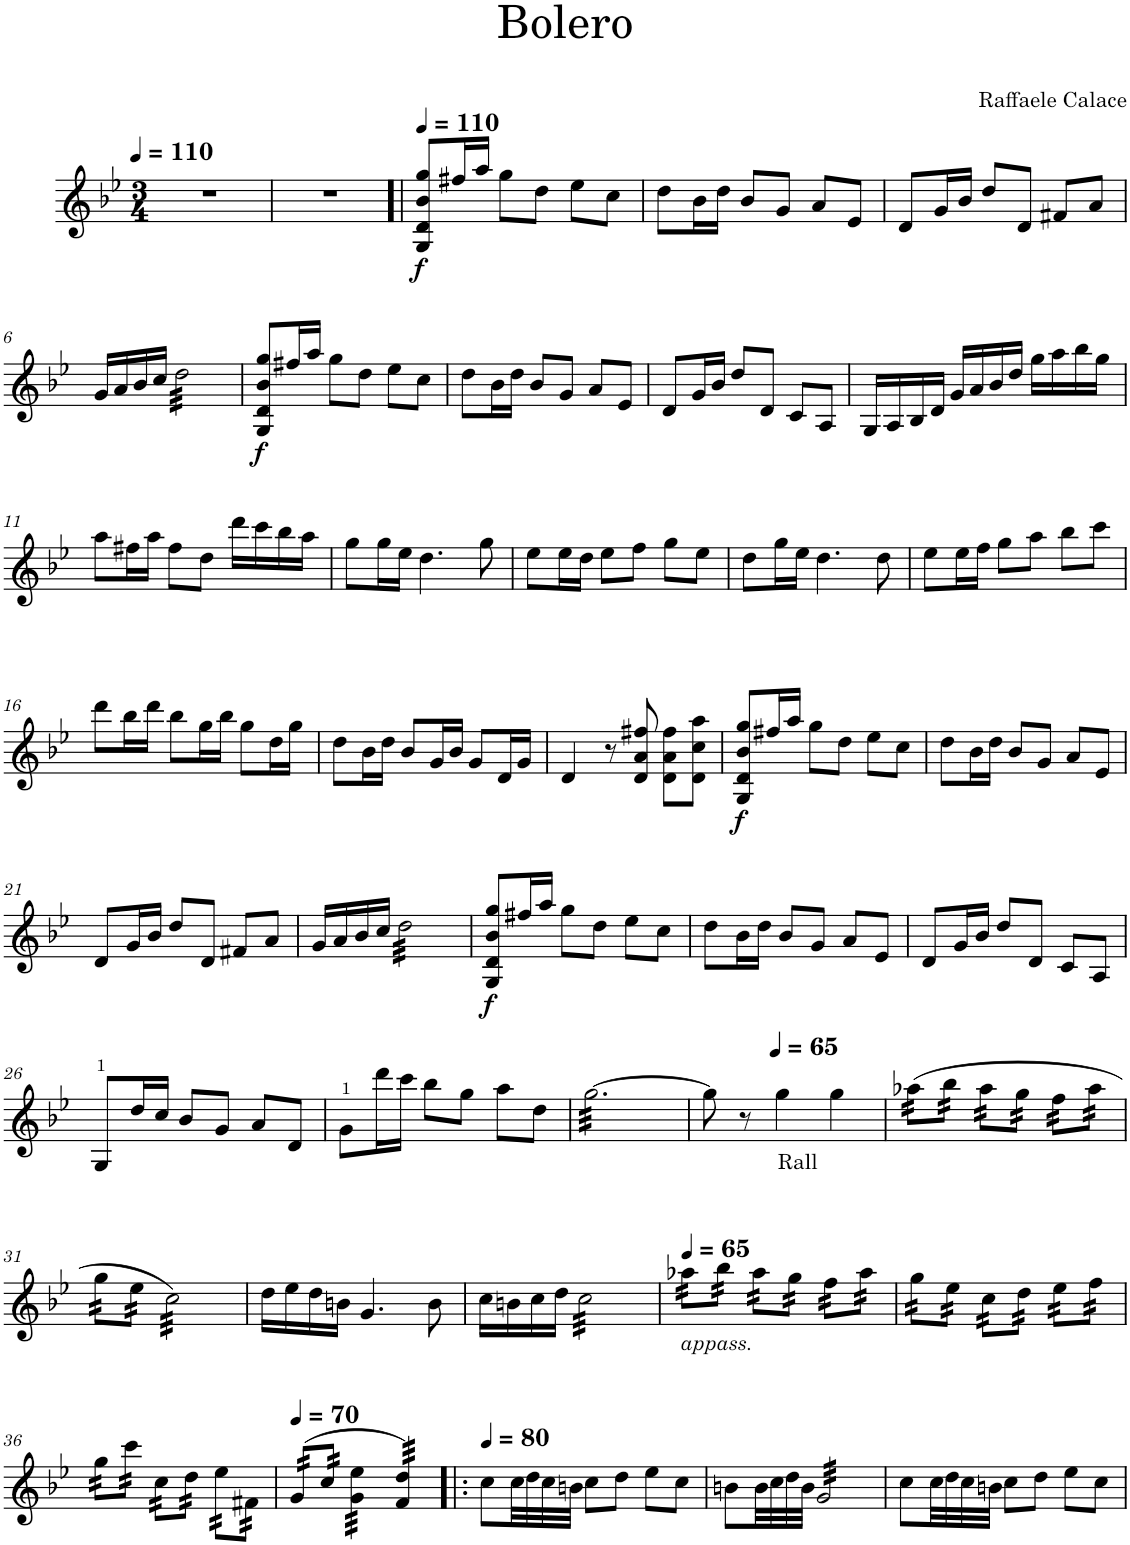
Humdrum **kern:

**kern	**kern	**dynam	**kern	**dynam
*part2	*part2	*part2	*part1	*part1
*staff3	*staff2	*staff2/3	*staff1	*staff1
*I"Piano	*	*	*I"________	*
*stria5	*stria5	*	*	*
*clefF4	*clefG2	*	*clefG2	*
*k[b-e-]	*k[b-e-]	*	*k[b-e-]	*
*M3/4	*M3/4	*	*M3/4	*
*MM110	*MM110	*	*MM110	*
=1	=1	=1	=1	=1
8GGG/ 8GG/L	8B-/ 8d/ 8g/L	.	2.r	.
16GG/L	16B-/ 16d/ 16g/L	.	.	.
16GG/JJ	16B-/ 16d/ 16g/JJ	.	.	.
8GG/L	8B-/ 8d/ 8g/L	.	.	.
8GG/J	8B-/ 8d/ 8g/J	.	.	.
8DD/L	8d/ 8g/ 8b-/L	.	.	.
8DD/J	8d/ 8g/ 8b-/J	.	.	.
=2	=2	=2	=2	=2
8GGG/ 8GG/L	8B-/ 8d/ 8g/L	.	2.r	.
16GG/L	16B-/ 16d/ 16g/L	.	.	.
16GG/JJ	16B-/ 16d/ 16g/JJ	.	.	.
8GG/L	8B-/ 8d/ 8g/L	.	.	.
8GG/J	8B-/ 8d/ 8g/J	.	.	.
8DD/L	8d/ 8g/ 8b-/L	.	.	.
8DD/J	8d/ 8g/ 8b-/J	.	.	.
=3!|	=3!|	=3!|	=3!|	=3!|
*	*	*	*MM110	*
!	!	!	!	!LO:DY:b
8GGG 8GG	8r	.	8G/ 8d/ 8b-/ 8gg/L	f
8r	16B-/ 16d/ 16g/LL	.	16ff#X/L	.
.	16B-/ 16d/ 16g/JJ	.	16aa/JJ	.
4r	8B-/ 8d/ 8g/L	.	8gg\L	.
.	8B-/ 8d/ 8g/J	.	8dd\J	.
8CC 8C	8r	.	8ee-\L	.
8r	8c 8e- 8g	.	8cc\J	.
=4	=4	=4	=4	=4
8GG	8r	.	8dd\L	.
8r	16B-/ 16d/ 16g/LL	.	16b-\L	.
.	16B-/ 16d/ 16g/JJ	.	16dd\JJ	.
4r	8B-/ 8d/ 8g/L	.	8b-/L	.
.	8B-/ 8d/ 8g/J	.	8g/J	.
8CC 8C	8r	.	8a/L	.
8r	8c 8e- 8a	.	8e-/J	.
=5	=5	=5	=5	=5
8GG	8r	.	8d/L	.
8r	16B-/ 16d/ 16g/LL	.	16g/L	.
.	16B-/ 16d/ 16g/JJ	.	16b-/JJ	.
4r	8B-/ 8d/ 8g/L	.	8dd/L	.
.	8B-/ 8d/ 8g/J	.	8d/J	.
16D/LL	8r	.	8f#X/L	.
16C/J	.	.	.	.
16BB-/L	8c 8d 8f#X	.	8a/J	.
16AA/JJ	.	.	.	.
!!LO:LB:g=z
=6	=6	=6	=6	=6
8GG	8r	.	16g/LL	.
.	.	.	16a/	.
8r	16B-/ 16d/ 16g/LL	.	16b-/	.
.	16B-/ 16d/ 16g/JJ	.	16cc/JJ	.
*	*	*	*tremolo	*
4r	8B-/ 8d/ 8g/L	.	32dd\LLL	.
.	.	.	32dd\	.
.	.	.	32dd\	.
.	.	.	32dd\	.
.	8B-/ 8d/ 8g/J	.	32dd\	.
.	.	.	32dd\	.
.	.	.	32dd\	.
.	.	.	32dd\	.
8CC 8C	4r	.	32dd\	.
.	.	.	32dd\	.
.	.	.	32dd\	.
.	.	.	32dd\	.
8r	.	.	32dd\	.
.	.	.	32dd\	.
.	.	.	32dd\	.
.	.	.	32dd\JJJ	.
*	*	*	*Xtremolo	*
=7	=7	=7	=7	=7
!	!	!	!	!LO:DY:b
8GG	8r	.	8G/ 8d/ 8b-/ 8gg/L	f
8r	16B-/ 16d/ 16g/LL	.	16ff#X/L	.
.	16B-/ 16d/ 16g/JJ	.	16aa/JJ	.
4r	8B-/ 8d/ 8g/L	.	8gg\L	.
.	8B-/ 8d/ 8g/J	.	8dd\J	.
8C	8r	.	8ee-\L	.
8r	8c 8e- 8g	.	8cc\J	.
=8	=8	=8	=8	=8
8D	8r	.	8dd\L	.
8r	16B-/ 16d/ 16g/LL	.	16b-\L	.
.	16B-/ 16d/ 16g/JJ	.	16dd\JJ	.
4r	8B-/ 8d/ 8g/L	.	8b-/L	.
.	8B-/ 8d/ 8g/J	.	8g/J	.
8DD	8r	.	8a/L	.
8r	8c 8e- 8a	.	8e-/J	.
=9	=9	=9	=9	=9
8GG	8r	.	8d/L	.
8r	16B-/ 16d/ 16g/LL	.	16g/L	.
.	16B-/ 16d/ 16g/JJ	.	16b-/JJ	.
4r	8B-/ 8d/ 8g/L	.	8dd/L	.
.	8B-/ 8d/ 8g/J	.	8d/J	.
8r	8r	.	8c/L	.
8GG	8c 8d 8f#X	.	8A/J	.
=10	=10	=10	=10	=10
8DD 8D	8B- 8d 8g	.	16G/LL	.
.	.	.	16A/	.
8r	8r	.	16B-/	.
.	.	.	16d/JJ	.
4r	4r	.	16g/LL	.
.	.	.	16a/	.
.	.	.	16b-/	.
.	.	.	16dd/JJ	.
8DD	8r	.	16gg\LL	.
.	.	.	16aa\	.
8r	8B- 8d 8g	.	16bb-\	.
.	.	.	16gg\JJ	.
!!LO:LB:g=z
=11	=11	=11	=11	=11
8GG	8r	.	8aa\L	.
8r	16c/ 16d/ 16f#X/LL	.	16ff#X\L	.
.	16c/ 16d/ 16f#/JJ	.	16aa\JJ	.
4r	8c/ 8d/ 8f#/L	.	8ff#\L	.
.	8c/ 8d/ 8f#/J	.	8dd\J	.
16GG/LL	8r	.	16ddd\LL	.
16AA/J	.	.	16ccc\	.
16BB-/L	8c 8d 8f#	.	16bb-\	.
16GG/JJ	.	.	16aa\JJ	.
=12	=12	=12	=12	=12
8C	8r	.	8gg\L	.
8r	16B-/ 16d/ 16g/LL	.	16gg\L	.
.	16B-/ 16d/ 16g/JJ	.	16ee-\JJ	.
4r	8B-/ 8d/ 8g/L	.	4.dd\	.
.	8B-/ 8d/ 8g/J	.	.	.
8CC 8C	4r	.	.	.
8r	.	.	8gg\	.
=13	=13	=13	=13	=13
8GG	8r	.	8ee-\L	.
8r	16c/ 16e-/ 16g/LL	.	16ee-\L	.
.	16c/ 16e-/ 16g/JJ	.	16dd\JJ	.
4r	8c/ 8e-/ 8g/L	.	8ee-\L	.
.	8c/ 8e-/ 8g/J	.	8ff\J	.
8BBB- 8BB-	8r	.	8gg\L	.
8r	8c 8e- 8g	.	8ee-\J	.
=14	=14	=14	=14	=14
8CC 8C	8r	.	8dd\L	.
8r	16B-/ 16d/ 16g/LL	.	16gg\L	.
.	16B-/ 16d/ 16g/JJ	.	16ee-\JJ	.
4r	8B-/ 8d/ 8g/L	.	4.dd\	.
.	8B-/ 8d/ 8g/J	.	.	.
8CC 8C	8r	.	.	.
8r	8B- 8d 8g	.	8dd\	.
=15	=15	=15	=15	=15
4GG	8r	.	8ee-\L	.
.	16c/ 16e-/ 16g/LL	.	16ee-\L	.
.	16c/ 16e-/ 16g/JJ	.	16ff\JJ	.
4EE-	8c/ 8e-/ 8g/L	.	8gg\L	.
.	8c/ 8e-/ 8g/J	.	8aa\J	.
4GG	8r	.	8bb-\L	.
.	8c 8e- 8g	.	8ccc\J	.
!!LO:LB:g=z
=16	=16	=16	=16	=16
4GG	4B- 4d 4g	.	8ddd\L	.
.	.	.	16bb-\L	.
.	.	.	16ddd\JJ	.
4EE-	4B- 4d 4g	.	8bb-\L	.
.	.	.	16gg\L	.
.	.	.	16bb-\JJ	.
4GG	4B- 4d 4g	.	8gg\L	.
.	.	.	16dd\L	.
.	.	.	16gg\JJ	.
=17	=17	=17	=17	=17
4BB-	4B- 4d 4g	.	8dd\L	.
.	.	.	16b-\L	.
.	.	.	16dd\JJ	.
4E-	4B- 4d 4g	.	8b-/L	.
.	.	.	16g/L	.
.	.	.	16b-/JJ	.
4G	4B- 4d 4g	.	8g/L	.
.	.	.	16d/L	.
.	.	.	16g/JJ	.
=18	=18	=18	=18	=18
8D	4d 4g 4b-	.	4d/	.
8r	.	.	.	.
8r	8r	.	8r	.
8DD	8c 8d 8f#X	.	8d/ 8a/ 8ff#X/	.
8D/L	8c/ 8d/ 8f#/L	.	8d\ 8a\ 8ff#\L	.
8DD/J	8c/ 8d/ 8f#/J	.	8d\ 8cc\ 8aa\J	.
=19	=19	=19	=19	=19
!	!	!	!	!LO:DY:b
8GGG 8GG	8r	.	8G/ 8d/ 8b-/ 8gg/L	f
8r	16B-/ 16d/ 16g/LL	.	16ff#X/L	.
.	16B-/ 16d/ 16g/JJ	.	16aa/JJ	.
4r	8B-/ 8d/ 8g/L	.	8gg\L	.
.	8B-/ 8d/ 8g/J	.	8dd\J	.
8CC 8C	8r	.	8ee-\L	.
8r	8c 8e- 8g	.	8cc\J	.
=20	=20	=20	=20	=20
8GG	8r	.	8dd\L	.
8r	16B-/ 16d/ 16g/LL	.	16b-\L	.
.	16B-/ 16d/ 16g/JJ	.	16dd\JJ	.
4r	8B-/ 8d/ 8g/L	.	8b-/L	.
.	8B-/ 8d/ 8g/J	.	8g/J	.
8CC 8C	8r	.	8a/L	.
8r	8c 8e- 8a	.	8e-/J	.
!!LO:LB:g=z
=21	=21	=21	=21	=21
8GG	8r	.	8d/L	.
8r	16B-/ 16d/ 16g/LL	.	16g/L	.
.	16B-/ 16d/ 16g/JJ	.	16b-/JJ	.
4r	8B-/ 8d/ 8g/L	.	8dd/L	.
.	8B-/ 8d/ 8g/J	.	8d/J	.
16D/LL	8r	.	8f#X/L	.
16C/J	.	.	.	.
16BB-/L	8c 8d 8f#X	.	8a/J	.
16AA/JJ	.	.	.	.
=22	=22	=22	=22	=22
8GG	8r	.	16g/LL	.
.	.	.	16a/	.
8r	16B-/ 16d/ 16g/LL	.	16b-/	.
.	16B-/ 16d/ 16g/JJ	.	16cc/JJ	.
*	*	*	*tremolo	*
4r	8B-/ 8d/ 8g/L	.	32dd\LLL	.
.	.	.	32dd\	.
.	.	.	32dd\	.
.	.	.	32dd\	.
.	8B-/ 8d/ 8g/J	.	32dd\	.
.	.	.	32dd\	.
.	.	.	32dd\	.
.	.	.	32dd\	.
8CC 8C	4r	.	32dd\	.
.	.	.	32dd\	.
.	.	.	32dd\	.
.	.	.	32dd\	.
8r	.	.	32dd\	.
.	.	.	32dd\	.
.	.	.	32dd\	.
.	.	.	32dd\JJJ	.
*	*	*	*Xtremolo	*
=23	=23	=23	=23	=23
!	!	!	!	!LO:DY:b
8GG	8r	.	8G/ 8d/ 8b-/ 8gg/L	f
8r	16B-/ 16d/ 16g/LL	.	16ff#X/L	.
.	16B-/ 16d/ 16g/JJ	.	16aa/JJ	.
4r	8B-/ 8d/ 8g/L	.	8gg\L	.
.	8B-/ 8d/ 8g/J	.	8dd\J	.
8C	8r	.	8ee-\L	.
8r	8c 8e- 8g	.	8cc\J	.
=24	=24	=24	=24	=24
8D	8r	.	8dd\L	.
8r	16B-/ 16d/ 16g/LL	.	16b-\L	.
.	16B-/ 16d/ 16g/JJ	.	16dd\JJ	.
4r	8B-/ 8d/ 8g/L	.	8b-/L	.
.	8B-/ 8d/ 8g/J	.	8g/J	.
8DD	8r	.	8a/L	.
8r	8c 8e- 8a	.	8e-/J	.
=25	=25	=25	=25	=25
8GG	8r	.	8d/L	.
8r	16B-/ 16d/ 16g/LL	.	16g/L	.
.	16B-/ 16d/ 16g/JJ	.	16b-/JJ	.
4r	8B-/ 8d/ 8g/L	.	8dd/L	.
.	8B-/ 8d/ 8g/J	.	8d/J	.
8r	8r	.	8c/L	.
8GG	8c 8d 8f#X	.	8A/J	.
!!LO:LB:g=z
=26	=26	=26	=26	=26
8GG	4B- 4d 4g	.	8G/L	.
8r	.	.	16dd/L	.
.	.	.	16cc/JJ	.
4r	4r	.	8b-/L	.
.	.	.	8g/J	.
4DD 4D	4c 4d 4f#X	.	8a/L	.
.	.	.	8d/J	.
=27	=27	=27	=27	=27
4GG 4G	4B- 4d 4g	.	8g\L	.
.	.	.	16ddd\L	.
.	.	.	16ccc\JJ	.
4r	4r	.	8bb-\L	.
.	.	.	8gg\J	.
4C 4A 4d	4dd 4ff#X 4ddd	.	8aa\L	.
.	.	.	8dd\J	.
=28	=28	=28	=28	=28
*	*	*	*tremolo	*
4GG 4BB-	8dd\ 8gg\ 8ddd\L	.	[32gg\LLL	.
.	.	.	32gg\	.
.	.	.	32gg\	.
.	.	.	32gg\	.
.	8gg\J	.	32gg\	.
.	.	.	32gg\	.
.	.	.	32gg\	.
.	.	.	32gg\	.
4r	8dd\L	.	32gg\	.
.	.	.	32gg\	.
.	.	.	32gg\	.
.	.	.	32gg\	.
.	8g\J	.	32gg\	.
.	.	.	32gg\	.
.	.	.	32gg\	.
.	.	.	32gg\	.
8DD/L	4r	.	32gg\	.
.	.	.	32gg\	.
.	.	.	32gg\	.
.	.	.	32gg\	.
8GGG/J	.	.	32gg\	.
.	.	.	32gg\	.
.	.	.	32gg\	.
.	.	.	32gg\JJJ	.
*	*	*	*Xtremolo	*
=29	=29	=29	=29	=29
8GG	2.r	.	8gg\]	.
8r	.	.	8r	.
*	*	*	*MM65	*
!	!	!	!LO:TX:b:t=Rall	!
4r	.	.	4gg\	.
4r	.	.	4gg\	.
=30	=30	=30	=30	=30
!	!	!LO:DY:b	!	!
*	*	*	*tremolo	*
4FF 4F	4r	f	(32aa-X\LLL	.
.	.	.	(32aa-X\	.
.	.	.	(32aa-X\	.
.	.	.	(32aa-X\	.
.	.	.	32bb-\	.
.	.	.	32bb-\	.
.	.	.	32bb-\	.
.	.	.	32bb-\JJJ	.
4r	4B- 4f 4a-X	.	32aa-\LLL	.
.	.	.	32aa-\	.
.	.	.	32aa-\	.
.	.	.	32aa-\	.
.	.	.	32gg\	.
.	.	.	32gg\	.
.	.	.	32gg\	.
.	.	.	32gg\JJJ	.
4r	4B- 4f 4a-	.	32ff\LLL	.
.	.	.	32ff\	.
.	.	.	32ff\	.
.	.	.	32ff\	.
.	.	.	32aa-\	.
.	.	.	32aa-\	.
.	.	.	32aa-\	.
.	.	.	32aa-\JJJ	.
!!LO:LB:g=z
=31	=31	=31	=31	=31
4CC 4C	4r	.	32gg\LLL	.
.	.	.	32gg\	.
.	.	.	32gg\	.
.	.	.	32gg\	.
.	.	.	32ee-\	.
.	.	.	32ee-\	.
.	.	.	32ee-\	.
.	.	.	32ee-\JJJ	.
2E- 2G	8g/L	.	32cc\)LLL	.
.	.	.	32cc\)	.
.	.	.	32cc\)	.
.	.	.	32cc\)	.
.	8e-/J	.	32cc\)	.
.	.	.	32cc\)	.
.	.	.	32cc\)	.
.	.	.	32cc\)	.
.	4c	.	32cc\)	.
.	.	.	32cc\)	.
.	.	.	32cc\)	.
.	.	.	32cc\)	.
.	.	.	32cc\)	.
.	.	.	32cc\)	.
.	.	.	32cc\)	.
.	.	.	32cc\)JJJ	.
*	*	*	*Xtremolo	*
=32	=32	=32	=32	=32
4GGG 4GG	4r	.	16dd\LL	.
.	.	.	16ee-\	.
.	.	.	16dd\	.
.	.	.	16bn\JJ	.
2D 2F	16dd\LL	.	4.g/	.
.	16ee-\J	.	.	.
.	16dd\L	.	.	.
.	16b-\JJ	.	.	.
.	4g	.	.	.
.	.	.	8b\	.
=33	=33	=33	=33	=33
4CC 4C	4r	.	16cc\LL	.
.	.	.	16bn\	.
.	.	.	16cc\	.
.	.	.	16dd\JJ	.
*	*	*	*tremolo	*
4E- 4G	16c/LL	.	32cc\LLL	.
.	.	.	32cc\	.
.	16Bn/J	.	32cc\	.
.	.	.	32cc\	.
.	16c/L	.	32cc\	.
.	.	.	32cc\	.
.	16d/JJ	.	32cc\	.
.	.	.	32cc\	.
8r	16c/LL	.	32cc\	.
.	.	.	32cc\	.
.	16e-/J	.	32cc\	.
.	.	.	32cc\	.
8GG	16g/L	.	32cc\	.
.	.	.	32cc\	.
.	16cc/JJ	.	32cc\	.
.	.	.	32cc\JJJ	.
=34	=34	=34	=34	=34
*	*	*	*MM65	*
!	!	!	!LO:TX:b:i:t=appass.	!
4FF	4r	.	32aa-X\LLL	.
.	.	.	32aa-X\	.
.	.	.	32aa-X\	.
.	.	.	32aa-X\	.
.	.	.	32bb-\	.
.	.	.	32bb-\	.
.	.	.	32bb-\	.
.	.	.	32bb-\JJJ	.
2F 2A-X	4c 4f 4a-X	.	32aa-\LLL	.
.	.	.	32aa-\	.
.	.	.	32aa-\	.
.	.	.	32aa-\	.
.	.	.	32gg\	.
.	.	.	32gg\	.
.	.	.	32gg\	.
.	.	.	32gg\JJJ	.
.	4c 4e- 4a- 4cc	.	32ff\LLL	.
.	.	.	32ff\	.
.	.	.	32ff\	.
.	.	.	32ff\	.
.	.	.	32aa-\	.
.	.	.	32aa-\	.
.	.	.	32aa-\	.
.	.	.	32aa-\JJJ	.
=35	=35	=35	=35	=35
8GG/L	4c: 4g: 4ee-:	.	32gg\LLL	.
.	.	.	32gg\	.
.	.	.	32gg\	.
.	.	.	32gg\	.
8G/J	.	.	32ee-\	.
.	.	.	32ee-\	.
.	.	.	32ee-\	.
.	.	.	32ee-\JJJ	.
8E-\L	4r	.	32cc\LLL	.
.	.	.	32cc\	.
.	.	.	32cc\	.
.	.	.	32cc\	.
8D\J	.	.	32dd\	.
.	.	.	32dd\	.
.	.	.	32dd\	.
.	.	.	32dd\JJJ	.
8C/L	4r	.	32ee-\LLL	.
.	.	.	32ee-\	.
.	.	.	32ee-\	.
.	.	.	32ee-\	.
16BB-/L	.	.	32ff\	.
.	.	.	32ff\	.
16AA-X/JJ	.	.	32ff\	.
.	.	.	32ff\JJJ	.
!!LO:LB:g=z
=36	=36	=36	=36	=36
4GG	4r	.	32gg\LLL	.
.	.	.	32gg\	.
.	.	.	32gg\	.
.	.	.	32gg\	.
.	.	.	32ccc\	.
.	.	.	32ccc\	.
.	.	.	32ccc\	.
.	.	.	32ccc\JJJ	.
4GG 4G	4c 4e- 4g	.	32cc\LLL	.
.	.	.	32cc\	.
.	.	.	32cc\	.
.	.	.	32cc\	.
.	.	.	32dd\	.
.	.	.	32dd\	.
.	.	.	32dd\	.
.	.	.	32dd\JJJ	.
4AA-X 4A-X	4c 4e- 4f#X	.	32ee-\LLL	.
.	.	.	32ee-\	.
.	.	.	32ee-\	.
.	.	.	32ee-\	.
.	.	.	32f#X\	.
.	.	.	32f#X\	.
.	.	.	32f#X\	.
.	.	.	32f#X\JJJ	.
=37	=37	=37	=37	=37
*	*	*	*MM70	*
4GG 4G	4c 4e- 4g	.	(32g/LLL	.
.	.	.	(32g/	.
.	.	.	(32g/	.
.	.	.	(32g/	.
.	.	.	32cc/	.
.	.	.	32cc/	.
.	.	.	32cc/	.
.	.	.	32cc/JJJ	.
4r	4Bn 4f 4g	.	32g\ 32ee-\LLL	.
.	.	.	32g\ 32ee-\	.
.	.	.	32g\ 32ee-\	.
.	.	.	32g\ 32ee-\	.
.	.	.	32g\ 32ee-\	.
.	.	.	32g\ 32ee-\	.
.	.	.	32g\ 32ee-\	.
.	.	.	32g\ 32ee-\JJJ	.
4GGG 4GG	4r	.	32f/ 32dd/)LLL	.
.	.	.	32f/ 32dd/)	.
.	.	.	32f/ 32dd/)	.
.	.	.	32f/ 32dd/)	.
.	.	.	32f/ 32dd/)	.
.	.	.	32f/ 32dd/)	.
.	.	.	32f/ 32dd/)	.
.	.	.	32f/ 32dd/)JJJ	.
*	*	*	*Xtremolo	*
=38!|:	=38!|:	=38!|:	=38!|:	=38!|:
*	*	*	*MM80	*
8CC 8C	8r	.	8cc\L	.
8r	16c/ 16e-/ 16g/LL	.	32cc\LL	.
.	.	.	32dd\	.
.	16c/ 16e-/ 16g/JJ	.	32cc\	.
.	.	.	32bn\JJJ	.
4r	8c/ 8e-/ 8g/L	.	8cc\L	.
.	8c/ 8e-/ 8g/J	.	8dd\J	.
8GG	8r	.	8ee-\L	.
8r	8c 8e- 8g	.	8cc\J	.
=39	=39	=39	=39	=39
8r	8r	.	8bn\L	.
8D	16Bn/ 16f/ 16g/LL	.	32b\LL	.
.	.	.	32cc\	.
.	16B/ 16f/ 16g/JJ	.	32dd\	.
.	.	.	32b\JJJ	.
*	*	*	*tremolo	*
8r	4r	.	32g/LLL	.
.	.	.	32g/	.
.	.	.	32g/	.
.	.	.	32g/	.
8GG	.	.	32g/	.
.	.	.	32g/	.
.	.	.	32g/	.
.	.	.	32g/	.
16G\LL	4r	.	32g/	.
.	.	.	32g/	.
16E-\J	.	.	32g/	.
.	.	.	32g/	.
16D\L	.	.	32g/	.
.	.	.	32g/	.
16C\JJ	.	.	32g/	.
.	.	.	32g/JJJ	.
*	*	*	*Xtremolo	*
=40	=40	=40	=40	=40
8CC 8C	8r	.	8cc\L	.
8r	16c/ 16e-/ 16g/LL	.	32cc\LL	.
.	.	.	32dd\	.
.	16c/ 16e-/ 16g/JJ	.	32cc\	.
.	.	.	32bn\JJJ	.
4r	8c/ 8e-/ 8g/L	.	8cc\L	.
.	8c/ 8e-/ 8g/J	.	8dd\J	.
8GG	8r	.	8ee-\L	.
8r	8c 8e- 8g	.	8cc\J	.
=	=	=	=	=
*-	*-	*-	*-	*-
